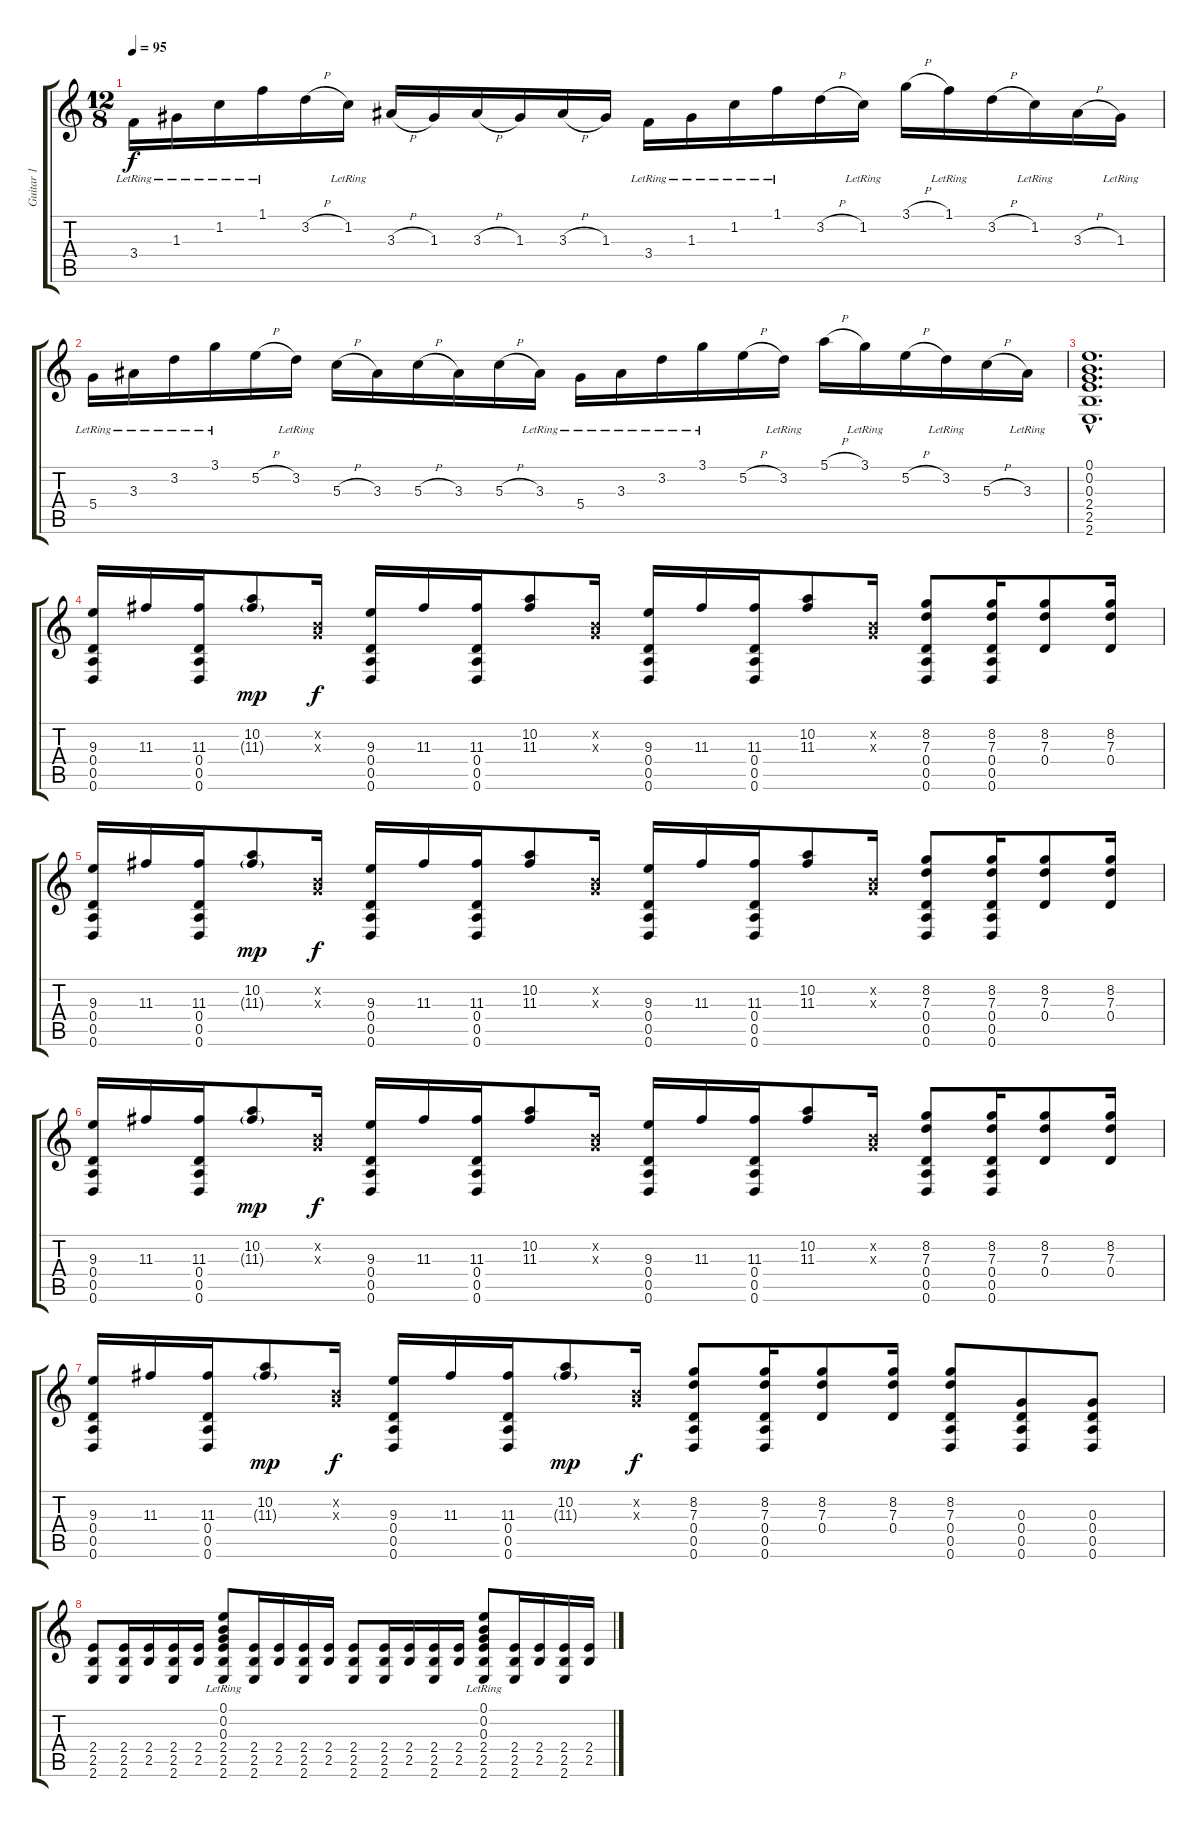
\track ("Guitar 1" "Guitar 1") {instrument electricguitarjazz}
\staff {score tabs}
\tuning (E4 B3 G3 D3 A2 D2) {hide}
\ts (12 8)
\tempo 95
\clef g2
\ks c
3.4{lr}.16{dy f} 1.3{lr}.16 1.2{lr}.16 1.1{lr}.16 3.2{h}.16 1.2{lr}.16 3.3{h}.16 1.3.16 3.3{h}.16 1.3.16 3.3{h}.16 1.3.16 3.4{lr}.16 1.3{lr}.16 1.2{lr}.16 1.1{lr}.16 3.2{h}.16 1.2{lr}.16 3.1{h}.16 1.1{lr}.16 3.2{h}.16 1.2{lr}.16 3.3{h}.16 1.3{lr}.16 |
5.4{lr}.16 3.3{lr}.16 3.2{lr}.16 3.1{lr}.16 5.2{h}.16 3.2{lr}.16 5.3{h}.16 3.3.16 5.3{h}.16 3.3.16 5.3{h}.16 3.3{lr}.16 5.4{lr}.16 3.3{lr}.16 3.2{lr}.16 3.1{lr}.16 5.2{h}.16 3.2{lr}.16 5.1{h}.16 3.1{lr}.16 5.2{h}.16 3.2{lr}.16 5.3{h}.16 3.3{lr}.16 |
(0.1{hac} 0.2{hac} 0.3{hac} 2.4{hac} 2.5{hac} 2.6{hac}).1{d} |
(9.3 0.4 0.5 0.6).16 11.3.16 (11.3 0.4 0.5 0.6).16 (10.2 11.3{g}).8{dy mp} (0.2{x} 0.3{x}).16{dy f} (9.3 0.4 0.5 0.6).16 11.3.16 (11.3 0.4 0.5 0.6).16 (10.2 11.3).8 (0.2{x} 0.3{x}).16 (9.3 0.4 0.5 0.6).16 11.3.16 (11.3 0.4 0.5 0.6).16 (10.2 11.3).8 (0.2{x} 0.3{x}).16 (8.2 7.3 0.4 0.5 0.6).8 (8.2 7.3 0.4 0.5 0.6).16 (8.2 7.3 0.4).8 (8.2 7.3 0.4).16 |
(9.3 0.4 0.5 0.6).16 11.3.16 (11.3 0.4 0.5 0.6).16 (10.2 11.3{g}).8{dy mp} (0.2{x} 0.3{x}).16{dy f} (9.3 0.4 0.5 0.6).16 11.3.16 (11.3 0.4 0.5 0.6).16 (10.2 11.3).8 (0.2{x} 0.3{x}).16 (9.3 0.4 0.5 0.6).16 11.3.16 (11.3 0.4 0.5 0.6).16 (10.2 11.3).8 (0.2{x} 0.3{x}).16 (8.2 7.3 0.4 0.5 0.6).8 (8.2 7.3 0.4 0.5 0.6).16 (8.2 7.3 0.4).8 (8.2 7.3 0.4).16 |
(9.3 0.4 0.5 0.6).16 11.3.16 (11.3 0.4 0.5 0.6).16 (10.2 11.3{g}).8{dy mp} (0.2{x} 0.3{x}).16{dy f} (9.3 0.4 0.5 0.6).16 11.3.16 (11.3 0.4 0.5 0.6).16 (10.2 11.3).8 (0.2{x} 0.3{x}).16 (9.3 0.4 0.5 0.6).16 11.3.16 (11.3 0.4 0.5 0.6).16 (10.2 11.3).8 (0.2{x} 0.3{x}).16 (8.2 7.3 0.4 0.5 0.6).8 (8.2 7.3 0.4 0.5 0.6).16 (8.2 7.3 0.4).8 (8.2 7.3 0.4).16 |
(9.3 0.4 0.5 0.6).16 11.3.16 (11.3 0.4 0.5 0.6).16 (10.2 11.3{g}).8{dy mp} (0.2{x} 0.3{x}).16{dy f} (9.3 0.4 0.5 0.6).16 11.3.16 (11.3 0.4 0.5 0.6).16 (10.2 11.3{g}).8{dy mp} (0.2{x} 0.3{x}).16{dy f} (8.2 7.3 0.4 0.5 0.6).8 (8.2 7.3 0.4 0.5 0.6).16 (8.2 7.3 0.4).8 (8.2 7.3 0.4).16 (8.2 7.3 0.4 0.5 0.6).8 (0.3 0.4 0.5 0.6).8 (0.3 0.4 0.5 0.6).8 |
(2.4 2.5 2.6).8 (2.4 2.5 2.6).16 (2.4 2.5).16 (2.4 2.5 2.6).16 (2.4 2.5).16 (0.1{lr} 0.2{lr} 0.3{lr} 2.4 2.5 2.6).8 (2.4 2.5 2.6).16 (2.4 2.5).16 (2.4 2.5 2.6).16 (2.4 2.5).16 (2.4 2.5 2.6).8 (2.4 2.5 2.6).16 (2.4 2.5).16 (2.4 2.5 2.6).16 (2.4 2.5).16 (0.1{lr} 0.2{lr} 0.3{lr} 2.4 2.5 2.6).8 (2.4 2.5 2.6).16 (2.4 2.5).16 (2.4 2.5 2.6).16 (2.4 2.5).16
